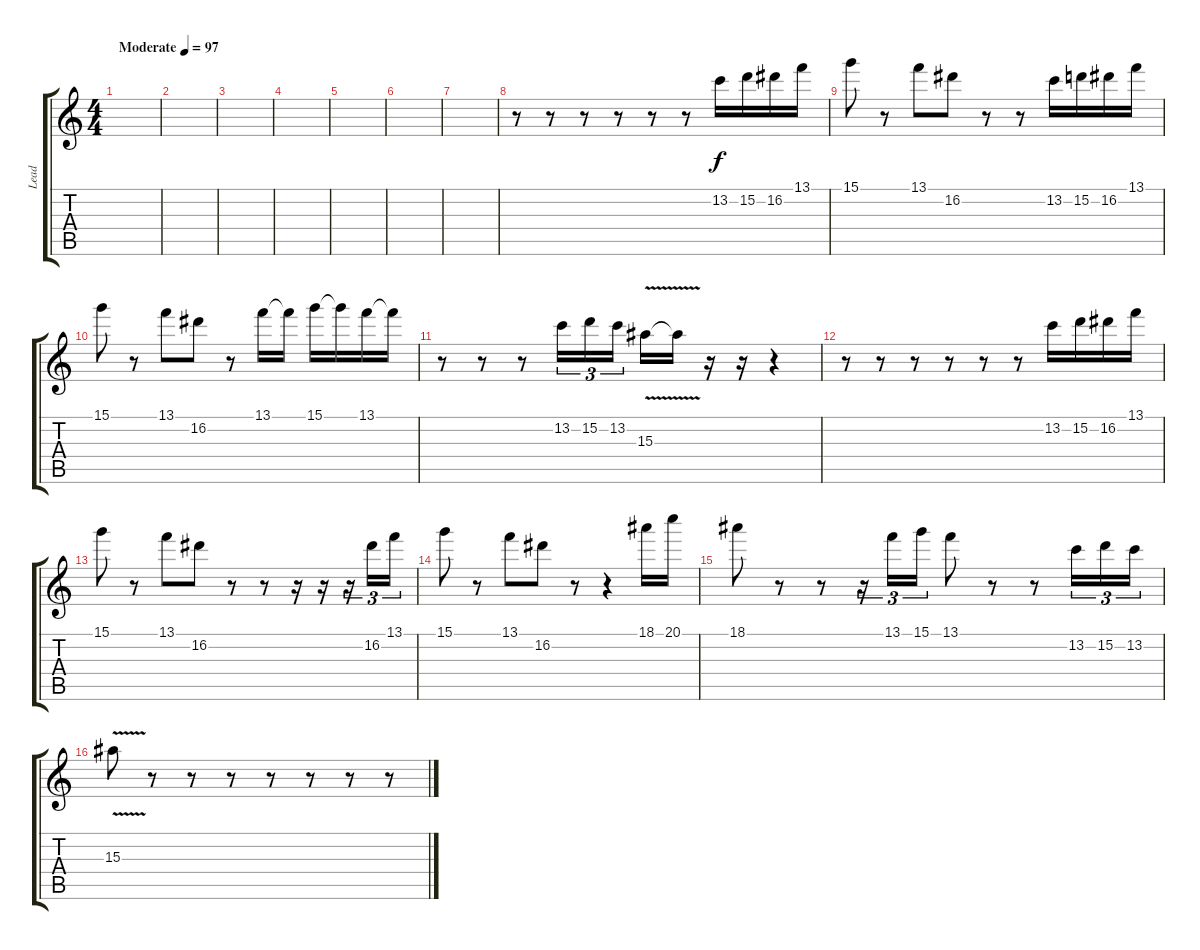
\track ("Lead" "Lead") {instrument distortionguitar}
\staff {score tabs}
\tuning (E4 B3 G3 D3 A2 E2) {hide}
\ts (4 4)
\tempo (97 "Moderate")
\clef g2
\ks c
|
|
|
|
|
|
|
r.8 r.8 r.8 r.8 r.8 r.8 13.2.16 15.2.16 16.2.16 13.1.16 |
15.1.8 r.8 13.1.8 16.2.8 r.8 r.8 13.2.16 15.2.16 16.2.16 13.1.16 |
15.1.8 r.8 13.1.8 16.2.8 r.8 13.1.16 13.1{t}.16 15.1.16 15.1{t}.16 13.1.16 13.1{t}.16 |
r.8 r.8 r.8 13.2.16{tu (3 2)} 15.2.16{tu (3 2)} 13.2.16{tu (3 2)} 15.3{v}.16 15.3{t}.16 r.16 r.16 r.4 |
r.8 r.8 r.8 r.8 r.8 r.8 13.2.16 15.2.16 16.2.16 13.1.16 |
15.1.8 r.8 13.1.8 16.2.8 r.8 r.8 r.16 r.16 r.16{tu (3 2)} 16.2.16{tu (3 2)} 13.1.16{tu (3 2)} |
15.1.8 r.8 13.1.8 16.2.8 r.8 r.4 18.1.16 20.1.16 |
18.1.8 r.8 r.8 r.16{tu (3 2)} 13.1.16{tu (3 2)} 15.1.16{tu (3 2)} 13.1.8 r.8 r.8 13.2.16{tu (3 2)} 15.2.16{tu (3 2)} 13.2.16{tu (3 2)} |
15.3{v}.8 r.8 r.8 r.8 r.8 r.8 r.8 r.8
